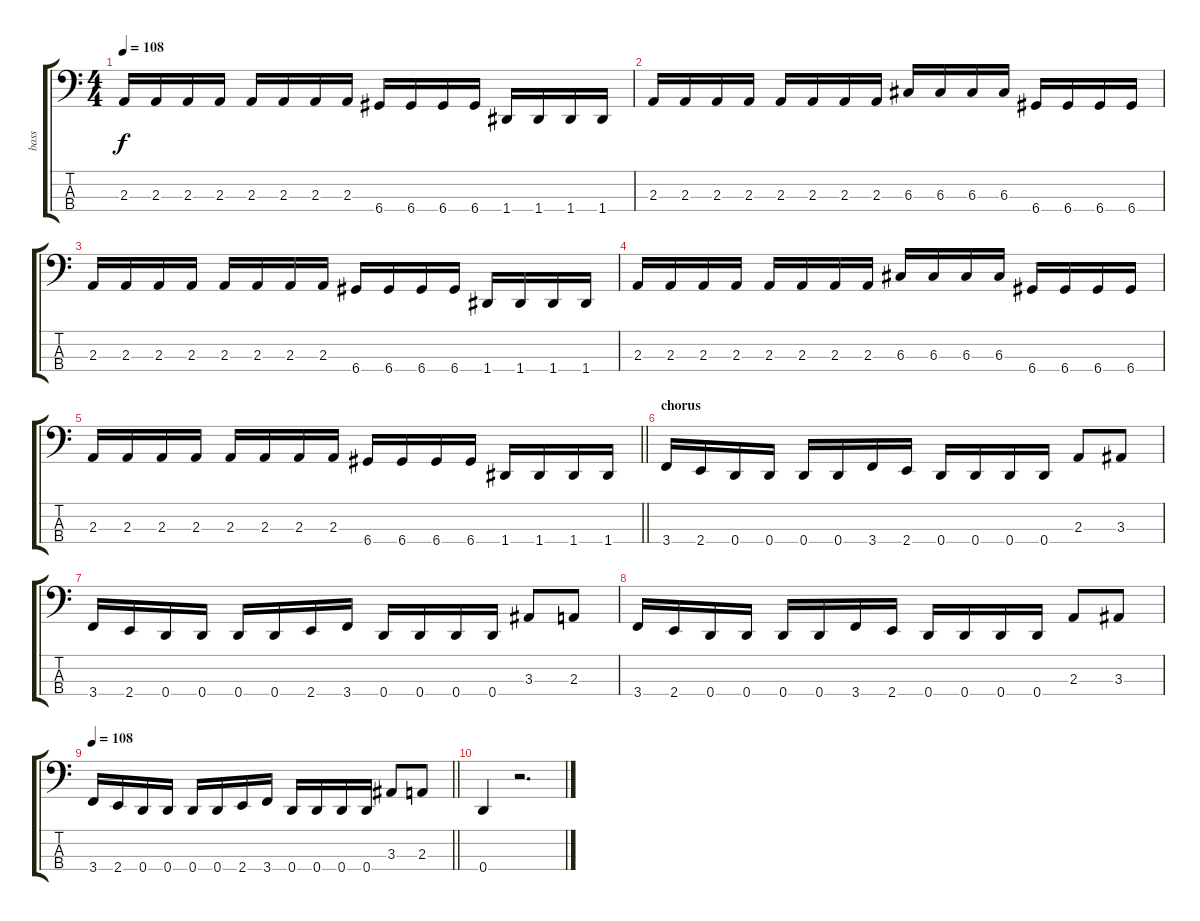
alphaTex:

\track ("bass" "bass") {instrument electricbassfinger}
\staff {score tabs}
\tuning (F2 C2 G1 D1) {hide}
\ts (4 4)
\tempo 108
\clef f4
\ks c
2.3.16{dy f} 2.3.16 2.3.16 2.3.16 2.3.16 2.3.16 2.3.16 2.3.16 6.4.16 6.4.16 6.4.16 6.4.16 1.4.16 1.4.16 1.4.16 1.4.16 |
2.3.16 2.3.16 2.3.16 2.3.16 2.3.16 2.3.16 2.3.16 2.3.16 6.3.16 6.3.16 6.3.16 6.3.16 6.4.16 6.4.16 6.4.16 6.4.16 |
2.3.16 2.3.16 2.3.16 2.3.16 2.3.16 2.3.16 2.3.16 2.3.16 6.4.16 6.4.16 6.4.16 6.4.16 1.4.16 1.4.16 1.4.16 1.4.16 |
2.3.16 2.3.16 2.3.16 2.3.16 2.3.16 2.3.16 2.3.16 2.3.16 6.3.16 6.3.16 6.3.16 6.3.16 6.4.16 6.4.16 6.4.16 6.4.16 |
\barLineRight lightlight
2.3.16 2.3.16 2.3.16 2.3.16 2.3.16 2.3.16 2.3.16 2.3.16 6.4.16 6.4.16 6.4.16 6.4.16 1.4.16 1.4.16 1.4.16 1.4.16 |
\section ("" "chorus")
3.4.16 2.4.16 0.4.16 0.4.16 0.4.16 0.4.16 3.4.16 2.4.16 0.4.16 0.4.16 0.4.16 0.4.16 2.3.8 3.3.8 |
3.4.16 2.4.16 0.4.16 0.4.16 0.4.16 0.4.16 2.4.16 3.4.16 0.4.16 0.4.16 0.4.16 0.4.16 3.3.8 2.3.8 |
3.4.16 2.4.16 0.4.16 0.4.16 0.4.16 0.4.16 3.4.16 2.4.16 0.4.16 0.4.16 0.4.16 0.4.16 2.3.8 3.3.8 |
\tempo 108
\barLineRight lightlight
3.4.16 2.4.16 0.4.16 0.4.16 0.4.16 0.4.16 2.4.16 3.4.16 0.4.16 0.4.16 0.4.16 0.4.16 3.3.8 2.3.8 |
0.4.4 r.2{d}
